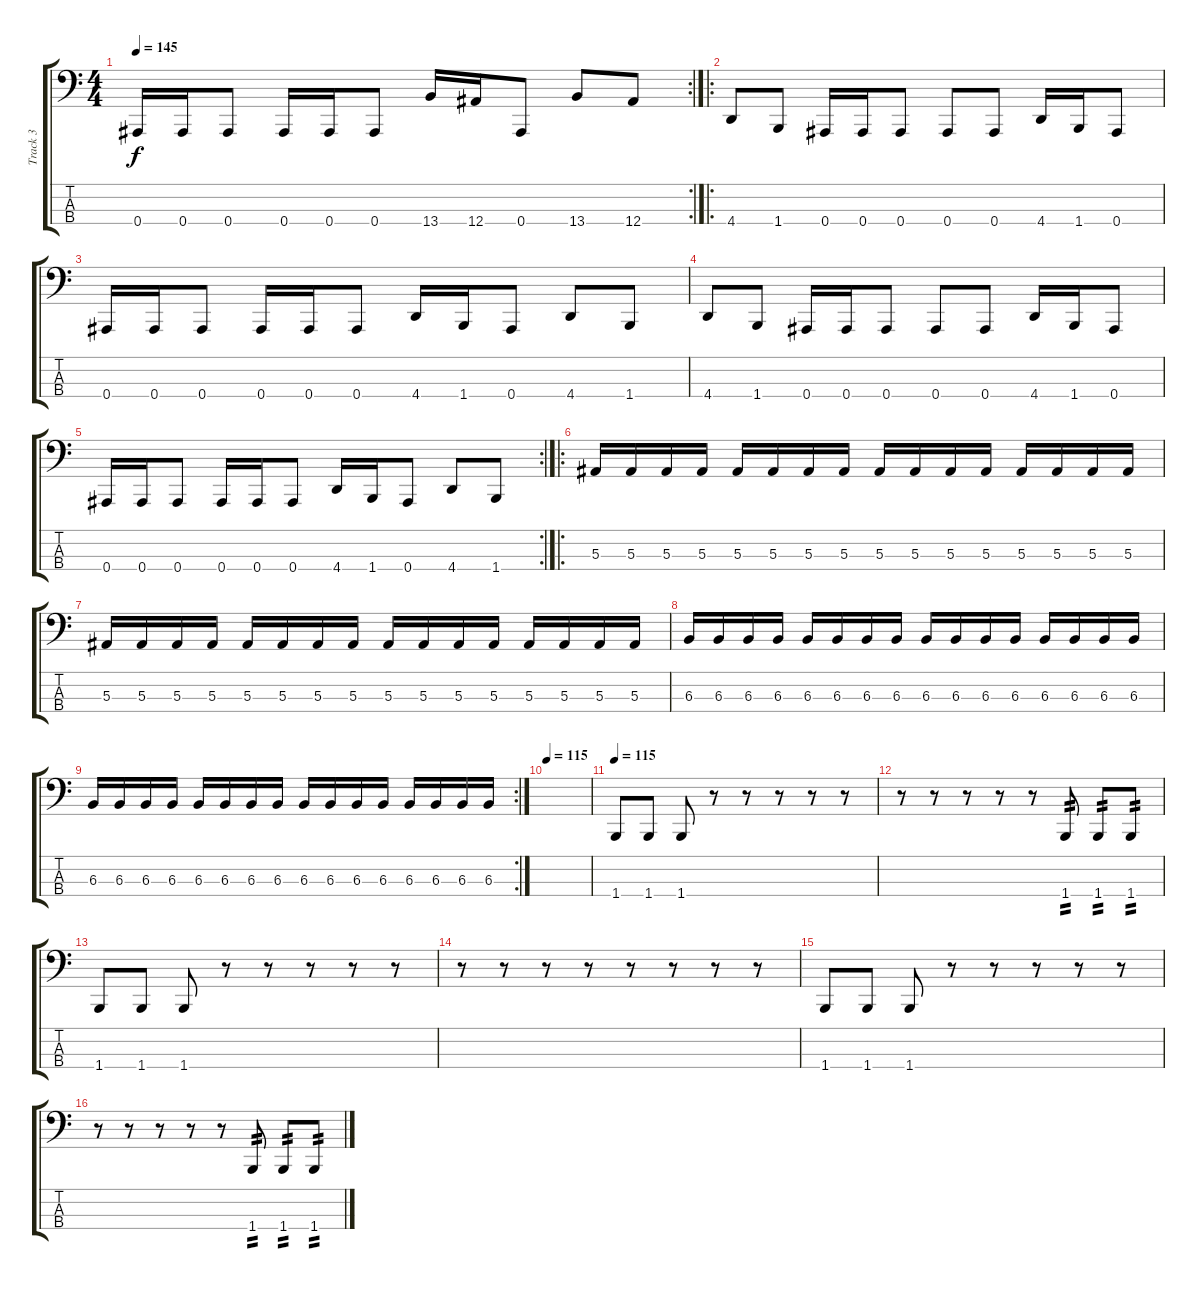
\track ("Track 3" "Track 3") {instrument slapbass1}
\staff {score tabs}
\tuning (Eb2 Bb1 F1 Bb0) {hide}
\rc 2
\ts (4 4)
\tempo 145
\clef f4
\ks c
0.4.16{dy f} 0.4.16 0.4.8 0.4.16 0.4.16 0.4.8 13.4.16 12.4.16 0.4.8 13.4.8 12.4.8 |
\ro
4.4.8 1.4.8 0.4.16 0.4.16 0.4.8 0.4.8 0.4.8 4.4.16 1.4.16 0.4.8 |
0.4.16 0.4.16 0.4.8 0.4.16 0.4.16 0.4.8 4.4.16 1.4.16 0.4.8 4.4.8 1.4.8 |
4.4.8 1.4.8 0.4.16 0.4.16 0.4.8 0.4.8 0.4.8 4.4.16 1.4.16 0.4.8 |
\rc 2
0.4.16 0.4.16 0.4.8 0.4.16 0.4.16 0.4.8 4.4.16 1.4.16 0.4.8 4.4.8 1.4.8 |
\ro
5.3.16 5.3.16 5.3.16 5.3.16 5.3.16 5.3.16 5.3.16 5.3.16 5.3.16 5.3.16 5.3.16 5.3.16 5.3.16 5.3.16 5.3.16 5.3.16 |
5.3.16 5.3.16 5.3.16 5.3.16 5.3.16 5.3.16 5.3.16 5.3.16 5.3.16 5.3.16 5.3.16 5.3.16 5.3.16 5.3.16 5.3.16 5.3.16 |
6.3.16 6.3.16 6.3.16 6.3.16 6.3.16 6.3.16 6.3.16 6.3.16 6.3.16 6.3.16 6.3.16 6.3.16 6.3.16 6.3.16 6.3.16 6.3.16 |
\rc 2
6.3.16 6.3.16 6.3.16 6.3.16 6.3.16 6.3.16 6.3.16 6.3.16 6.3.16 6.3.16 6.3.16 6.3.16 6.3.16 6.3.16 6.3.16 6.3.16 |
\tempo 115
|
\tempo 115
1.4.8 1.4.8 1.4.8 r.8 r.8 r.8 r.8 r.8 |
r.8 r.8 r.8 r.8 r.8 1.4.8{tp 2} 1.4.8{tp 2} 1.4.8{tp 2} |
1.4.8 1.4.8 1.4.8 r.8 r.8 r.8 r.8 r.8 |
r.8 r.8 r.8 r.8 r.8 r.8 r.8 r.8 |
1.4.8 1.4.8 1.4.8 r.8 r.8 r.8 r.8 r.8 |
r.8 r.8 r.8 r.8 r.8 1.4.8{tp 2} 1.4.8{tp 2} 1.4.8{tp 2}
